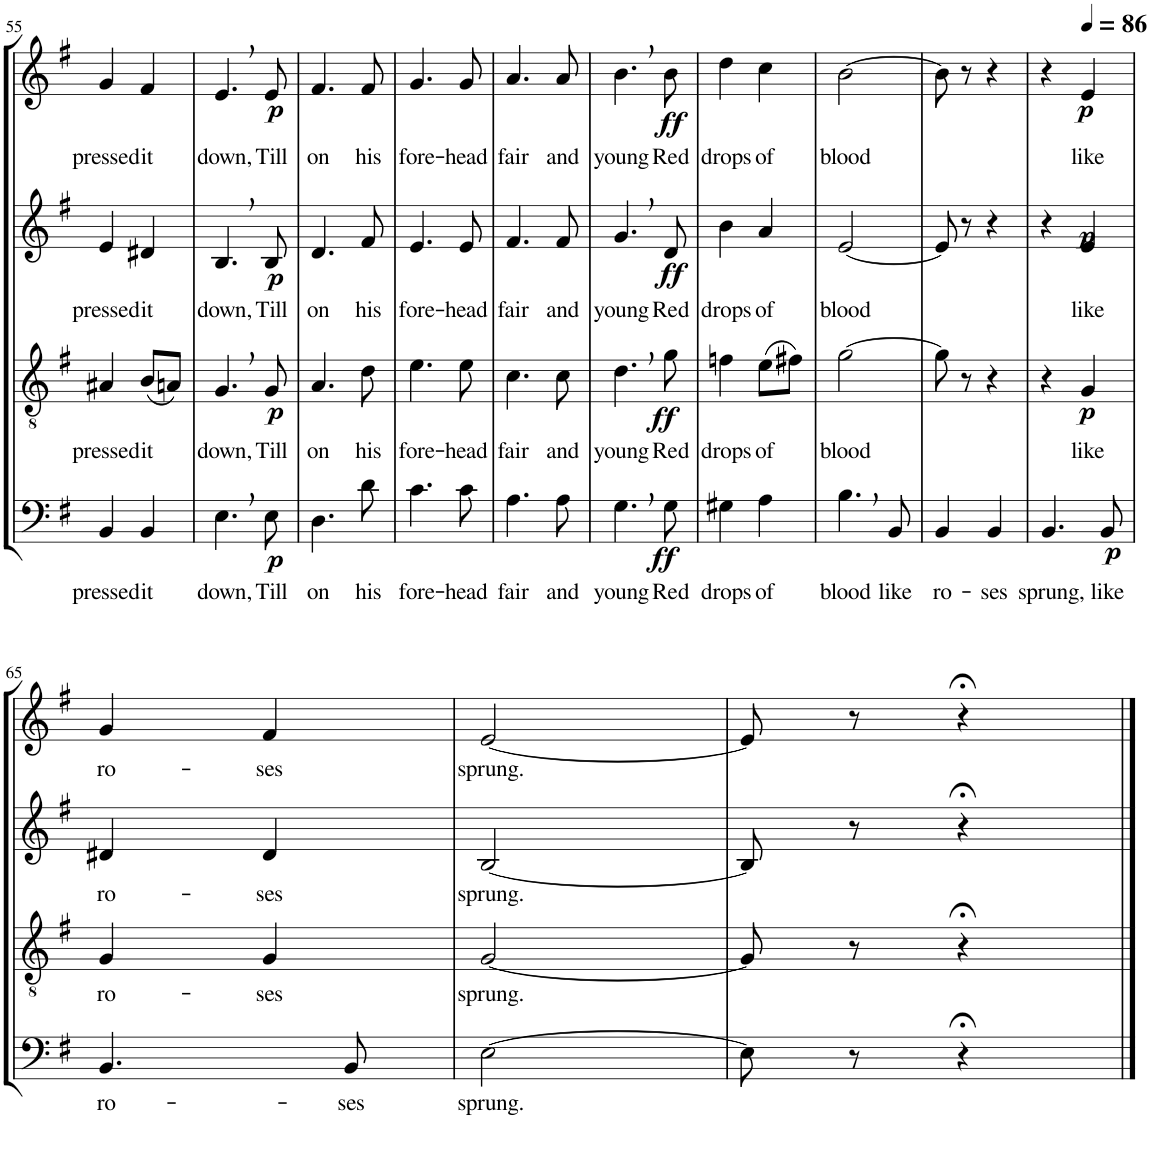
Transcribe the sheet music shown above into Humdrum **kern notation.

**kern	**text	**dynam	**kern	**text	**dynam	**kern	**text	**dynam	**kern	**text	**dynam
*part4	*part4	*part4	*part3	*part3	*part3	*part2	*part2	*part2	*part1	*part1	*part1
*staff4	*staff4	*staff4	*staff3	*staff3	*staff3	*staff2	*staff2	*staff2	*staff1	*staff1	*staff1
*I"b	*	*	*I"t	*	*	*I"a	*	*	*I"s	*	*
!!LO:PB:g=z
*clefF4	*	*	*clefGv2	*	*	*clefG2	*	*	*clefG2	*	*
*	*	*	*	*	*	*	*	*	*Trd1c2	*	*
*k[f#]	*	*	*k[f#]	*	*	*k[f#]	*	*	*k[f#]	*	*
*G:	*	*	*G:	*	*	*G:	*	*	*G:	*	*
*M2/4	*	*	*M2/4	*	*	*M2/4	*	*	*M2/4	*	*
=55	=55	=55	=55	=55	=55	=55	=55	=55	=55	=55	=55
!	!LO:LY:b	!	!	!LO:LY:b	!	!	!LO:LY:b	!	!	!LO:LY:b	!
4BB/	pressed	.	4A#X/	pressed	.	4e/	pressed	.	4g/	pressed	.
!	!LO:LY:b	!	!	!LO:LY:b	!	!	!LO:LY:b	!	!	!LO:LY:b	!
4BB/	it	.	(8B/L	it	.	4d#X/	it	.	4f#/	it	.
.	.	.	8An/J)	.	.	.	.	.	.	.	.
=56	=56	=56	=56	=56	=56	=56	=56	=56	=56	=56	=56
!	!LO:LY:b	!	!	!LO:LY:b	!	!	!LO:LY:b	!	!	!LO:LY:b	!
4.E,\	down,	.	4.G,/	down,	.	4.B,/	down,	.	4.e,/	down,	.
!	!LO:LY:b	!LO:DY:b	!	!LO:LY:b	!LO:DY:b	!	!LO:LY:b	!LO:DY:b	!	!LO:LY:b	!LO:DY:b
8E\	Till	p	8G/	Till	p	8B/	Till	p	8e/	Till	p
=57	=57	=57	=57	=57	=57	=57	=57	=57	=57	=57	=57
!	!LO:LY:b	!	!	!LO:LY:b	!	!	!LO:LY:b	!	!	!LO:LY:b	!
4.D\	on	.	4.A/	on	.	4.d/	on	.	4.f#/	on	.
!	!LO:LY:b	!	!	!LO:LY:b	!	!	!LO:LY:b	!	!	!LO:LY:b	!
8d\	his	.	8d\	his	.	8f#/	his	.	8f#/	his	.
=58	=58	=58	=58	=58	=58	=58	=58	=58	=58	=58	=58
!	!LO:LY:b	!	!	!LO:LY:b	!	!	!LO:LY:b	!	!	!LO:LY:b	!
4.c\	fore-	.	4.e\	fore-	.	4.e/	fore-	.	4.g/	fore-	.
!	!LO:LY:b	!	!	!LO:LY:b	!	!	!LO:LY:b	!	!	!LO:LY:b	!
8c\	-head	.	8e\	-head	.	8e/	-head	.	8g/	-head	.
=59	=59	=59	=59	=59	=59	=59	=59	=59	=59	=59	=59
!	!LO:LY:b	!	!	!LO:LY:b	!	!	!LO:LY:b	!	!	!LO:LY:b	!
4.A\	fair	.	4.c\	fair	.	4.f#/	fair	.	4.a/	fair	.
!	!LO:LY:b	!	!	!LO:LY:b	!	!	!LO:LY:b	!	!	!LO:LY:b	!
8A\	and	.	8c\	and	.	8f#/	and	.	8a/	and	.
=60	=60	=60	=60	=60	=60	=60	=60	=60	=60	=60	=60
!	!LO:LY:b	!	!	!LO:LY:b	!	!	!LO:LY:b	!	!	!LO:LY:b	!
4.G,\	young	.	4.d,\	young	.	4.g,/	young	.	4.b,\	young	.
!	!LO:LY:b	!LO:DY:b	!	!LO:LY:b	!LO:DY:b	!	!LO:LY:b	!LO:DY:b	!	!LO:LY:b	!LO:DY:b
8G\	Red	ff	8g\	Red	ff	8d/	Red	ff	8b\	Red	ff
=61	=61	=61	=61	=61	=61	=61	=61	=61	=61	=61	=61
!	!LO:LY:b	!	!	!LO:LY:b	!	!	!LO:LY:b	!	!	!LO:LY:b	!
4G#X\	drops	.	4fn\	drops	.	4b\	drops	.	4dd\	drops	.
!	!LO:LY:b	!	!	!LO:LY:b	!	!	!LO:LY:b	!	!	!LO:LY:b	!
4A\	of	.	(8e\L	of	.	4a/	of	.	4cc\	of	.
.	.	.	8f#X\J)	.	.	.	.	.	.	.	.
=62	=62	=62	=62	=62	=62	=62	=62	=62	=62	=62	=62
!	!LO:LY:b	!	!	!LO:LY:b	!	!	!LO:LY:b	!	!	!LO:LY:b	!
4.B,\	blood	.	[2g\	blood	.	[2e/	blood	.	[2b\	blood	.
!	!LO:LY:b	!	!	!	!	!	!	!	!	!	!
8BB/	like	.	.	.	.	.	.	.	.	.	.
=63	=63	=63	=63	=63	=63	=63	=63	=63	=63	=63	=63
!	!LO:LY:b	!	!	!	!	!	!	!	!	!	!
4BB/	ro-	.	8g\]	.	.	8e/]	.	.	8b\]	.	.
.	.	.	8r	.	.	8r	.	.	8r	.	.
!	!LO:LY:b	!	!	!	!	!	!	!	!	!	!
4BB/	-ses	.	4r	.	.	4r	.	.	4r	.	.
=64	=64	=64	=64	=64	=64	=64	=64	=64	=64	=64	=64
!	!LO:LY:b	!	!	!	!	!	!	!	!	!	!
4.BB/	sprung,	.	4r	.	.	4r	.	.	4r	.	.
*	*	*	*	*	*	*	*	*	*MM86	*	*
!	!	!	!	!LO:LY:b	!LO:DY:b	!	!LO:LY:b	!LO:DY:b	!	!LO:LY:b	!LO:DY:b
.	.	.	4G/	like	p	4e/	like	p	4e/	like	p
!	!LO:LY:b	!LO:DY:b	!	!	!	!	!	!	!	!	!
8BB/	like	p	.	.	.	.	.	.	.	.	.
!!LO:LB:g=z
=65	=65	=65	=65	=65	=65	=65	=65	=65	=65	=65	=65
!	!LO:LY:b	!	!	!LO:LY:b	!	!	!LO:LY:b	!	!	!LO:LY:b	!
4.BB/	ro-	.	4G/	ro-	.	4d#X/	ro-	.	4g/	ro-	.
!	!	!	!	!LO:LY:b	!	!	!LO:LY:b	!	!	!LO:LY:b	!
.	.	.	4G/	-ses	.	4d#/	-ses	.	4f#/	-ses	.
!	!LO:LY:b	!	!	!	!	!	!	!	!	!	!
8BB/	-ses	.	.	.	.	.	.	.	.	.	.
=66	=66	=66	=66	=66	=66	=66	=66	=66	=66	=66	=66
!	!LO:LY:b	!	!	!LO:LY:b	!	!	!LO:LY:b	!	!	!LO:LY:b	!
[2E\	sprung.	.	[2G/	sprung.	.	[2B/	sprung.	.	[2e/	sprung.	.
=67	=67	=67	=67	=67	=67	=67	=67	=67	=67	=67	=67
8E\]	.	.	8G/]	.	.	8B/]	.	.	8e/]	.	.
8r	.	.	8r	.	.	8r	.	.	8r	.	.
4r;<	.	.	4r;<	.	.	4r;<	.	.	4r;<	.	.
==	==	==	==	==	==	==	==	==	==	==	==
*-	*-	*-	*-	*-	*-	*-	*-	*-	*-	*-	*-
